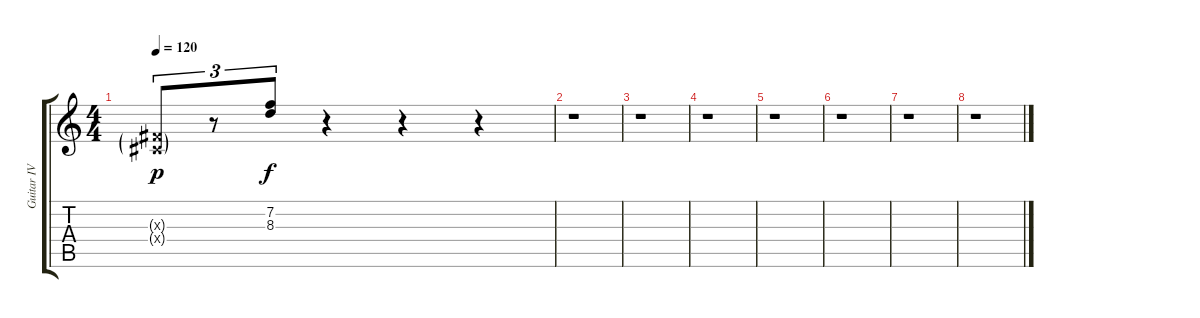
\track ("Guitar IV" "Guitar IV") {instrument acousticguitarsteel}
\staff {score tabs}
\tuning (Eb4 Bb3 Gb3 Db3 Ab2 Eb2) {hide}
\ts (4 4)
\tempo 120
\clef g2
\ks c
(0.3{g x} 0.4{g x}).8{tu (3 2) dy p} r.8{tu (3 2)} (7.2 8.3).8{tu (3 2) dy f} r.4 r.4 r.4 |
r.1 |
r.1 |
r.1 |
r.1 |
r.1 |
r.1 |
r.1
